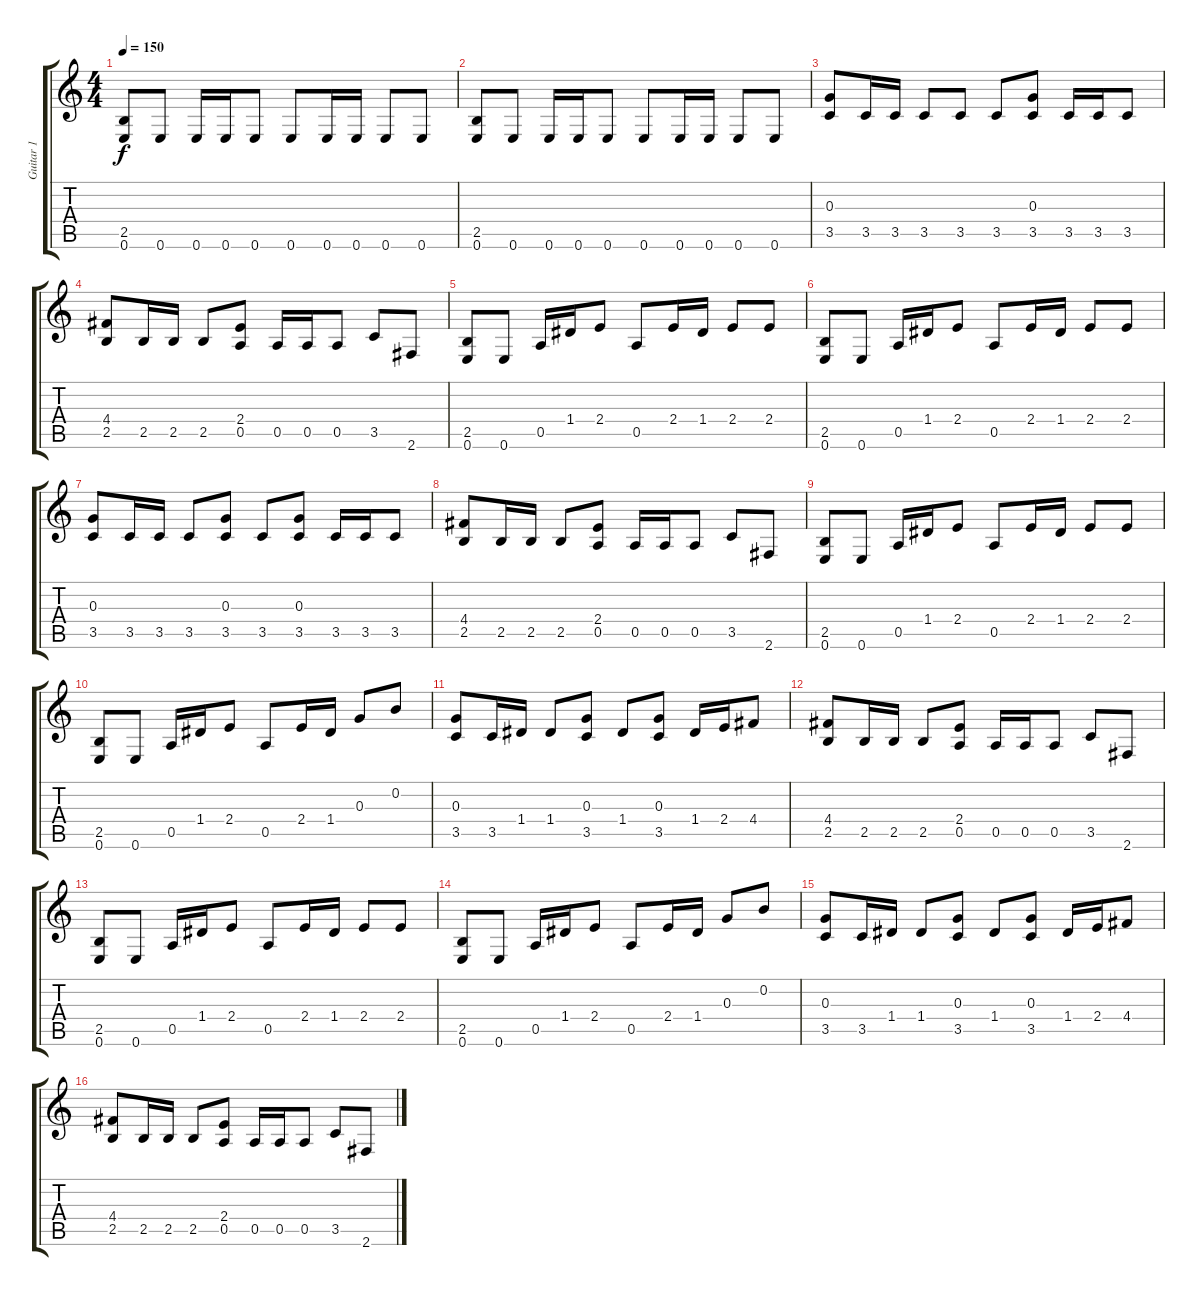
\track ("Guitar 1" "Guitar 1") {instrument distortionguitar}
\staff {score tabs}
\tuning (E4 B3 G3 D3 A2 E2) {hide}
\ts (4 4)
\tempo 150
\clef g2
\ks c
(2.5 0.6).8{dy f} 0.6.8 0.6.16 0.6.16 0.6.8 0.6.8 0.6.16 0.6.16 0.6.8 0.6.8 |
(2.5 0.6).8 0.6.8 0.6.16 0.6.16 0.6.8 0.6.8 0.6.16 0.6.16 0.6.8 0.6.8 |
(0.3 3.5).8 3.5.16 3.5.16 3.5.8 3.5.8 3.5.8 (0.3 3.5).8 3.5.16 3.5.16 3.5.8 |
(4.4 2.5).8 2.5.16 2.5.16 2.5.8 (2.4 0.5).8 0.5.16 0.5.16 0.5.8 3.5.8 2.6.8 |
(2.5 0.6).8 0.6.8 0.5.16 1.4.16 2.4.8 0.5.8 2.4.16 1.4.16 2.4.8 2.4.8 |
(2.5 0.6).8 0.6.8 0.5.16 1.4.16 2.4.8 0.5.8 2.4.16 1.4.16 2.4.8 2.4.8 |
(0.3 3.5).8 3.5.16 3.5.16 3.5.8 (0.3 3.5).8 3.5.8 (0.3 3.5).8 3.5.16 3.5.16 3.5.8 |
(4.4 2.5).8 2.5.16 2.5.16 2.5.8 (2.4 0.5).8 0.5.16 0.5.16 0.5.8 3.5.8 2.6.8 |
(2.5 0.6).8 0.6.8 0.5.16 1.4.16 2.4.8 0.5.8 2.4.16 1.4.16 2.4.8 2.4.8 |
(2.5 0.6).8 0.6.8 0.5.16 1.4.16 2.4.8 0.5.8 2.4.16 1.4.16 0.3.8 0.2.8 |
(0.3 3.5).8 3.5.16 1.4.16 1.4.8 (0.3 3.5).8 1.4.8 (0.3 3.5).8 1.4.16 2.4.16 4.4.8 |
(4.4 2.5).8 2.5.16 2.5.16 2.5.8 (2.4 0.5).8 0.5.16 0.5.16 0.5.8 3.5.8 2.6.8 |
(2.5 0.6).8 0.6.8 0.5.16 1.4.16 2.4.8 0.5.8 2.4.16 1.4.16 2.4.8 2.4.8 |
(2.5 0.6).8 0.6.8 0.5.16 1.4.16 2.4.8 0.5.8 2.4.16 1.4.16 0.3.8 0.2.8 |
(0.3 3.5).8 3.5.16 1.4.16 1.4.8 (0.3 3.5).8 1.4.8 (0.3 3.5).8 1.4.16 2.4.16 4.4.8 |
(4.4 2.5).8 2.5.16 2.5.16 2.5.8 (2.4 0.5).8 0.5.16 0.5.16 0.5.8 3.5.8 2.6.8
